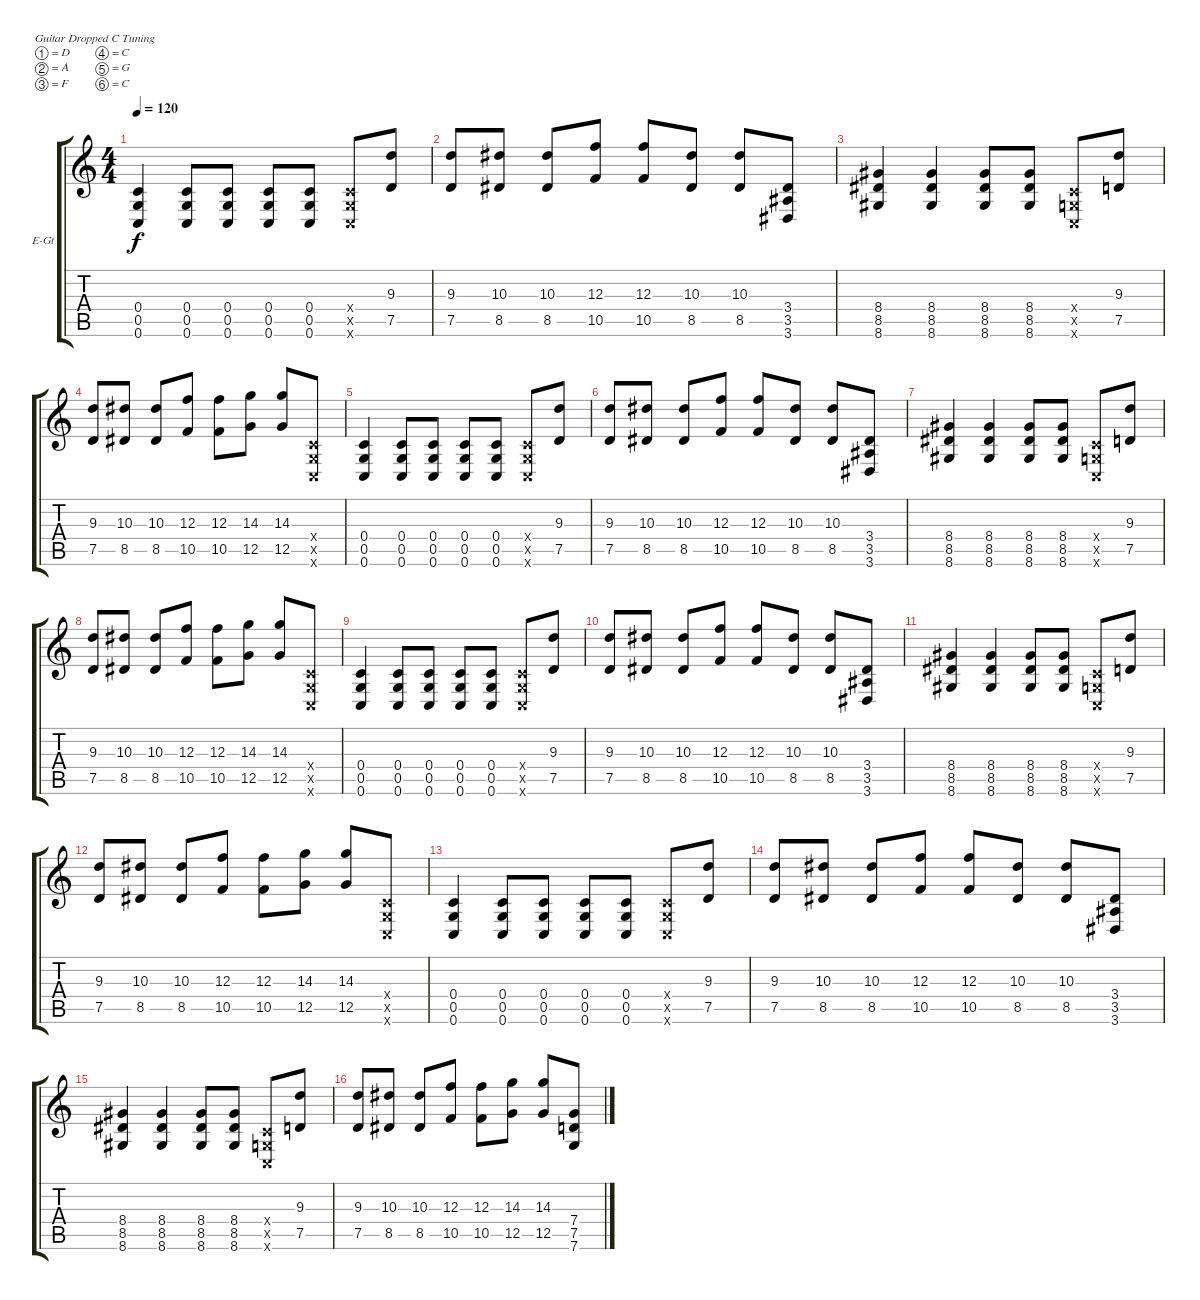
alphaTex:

\defaultSystemsLayout 4
\bracketExtendMode groupsimilarinstruments
\firstSystemTrackNameOrientation horizontal
\otherSystemsTrackNameOrientation horizontal
\track ("Electric Guitar" "E-Gt") {instrument distortionguitar}
\staff {score tabs}
\tuning (D4 A3 F3 C3 G2 C2)
\ts (4 4)
\tempo 120
\clef g2
\scale
0.333333
\ks c
(0.6 0.5 0.4).4{dy f} (0.6 0.5 0.4).8 (0.6 0.5 0.4).8 (0.6 0.5 0.4).8 (0.6 0.5 0.4).8 (0.6{x} 0.5{x} 0.4{x}).8 (9.3 7.5).8 |
\scale
0.333333 (9.3 7.5).8 (8.5 10.3).8 (8.5 10.3).8 (10.5 12.3).8 (10.5 12.3).8 (8.5 10.3).8 (8.5 10.3).8 (3.6 3.5 3.4).8 |
\scale
0.333333 (8.6 8.5 8.4).4 (8.6 8.5 8.4).4 (8.6 8.5 8.4).8 (8.6 8.5 8.4).8 (0.6{x} 0.5{x} 0.4{x}).8 (9.3 7.5).8 |
\scale
0.333333 (9.3 7.5).8 (8.5 10.3).8 (8.5 10.3).8 (10.5 12.3).8 (10.5 12.3).8 (12.5 14.3).8 (12.5 14.3).8 (0.6{x} 0.5{x} 0.4{x}).8 |
\scale
0.333333 (0.6 0.5 0.4).4 (0.6 0.5 0.4).8 (0.6 0.5 0.4).8 (0.6 0.5 0.4).8 (0.6 0.5 0.4).8 (0.6{x} 0.5{x} 0.4{x}).8 (9.3 7.5).8 |
\scale
0.333333 (9.3 7.5).8 (8.5 10.3).8 (8.5 10.3).8 (10.5 12.3).8 (10.5 12.3).8 (8.5 10.3).8 (8.5 10.3).8 (3.6 3.5 3.4).8 |
\scale
0.333333 (8.6 8.5 8.4).4 (8.6 8.5 8.4).4 (8.6 8.5 8.4).8 (8.6 8.5 8.4).8 (0.6{x} 0.5{x} 0.4{x}).8 (9.3 7.5).8 |
\scale
0.333333 (9.3 7.5).8 (8.5 10.3).8 (8.5 10.3).8 (10.5 12.3).8 (10.5 12.3).8 (12.5 14.3).8 (12.5 14.3).8 (0.6{x} 0.5{x} 0.4{x}).8 |
\scale
0.333333 (0.6 0.5 0.4).4 (0.6 0.5 0.4).8 (0.6 0.5 0.4).8 (0.6 0.5 0.4).8 (0.6 0.5 0.4).8 (0.6{x} 0.5{x} 0.4{x}).8 (9.3 7.5).8 |
\scale
0.333333 (9.3 7.5).8 (8.5 10.3).8 (8.5 10.3).8 (10.5 12.3).8 (10.5 12.3).8 (8.5 10.3).8 (8.5 10.3).8 (3.6 3.5 3.4).8 |
\scale
0.333333 (8.6 8.5 8.4).4 (8.6 8.5 8.4).4 (8.6 8.5 8.4).8 (8.6 8.5 8.4).8 (0.6{x} 0.5{x} 0.4{x}).8 (9.3 7.5).8 |
\scale
0.333333 (9.3 7.5).8 (8.5 10.3).8 (8.5 10.3).8 (10.5 12.3).8 (10.5 12.3).8 (12.5 14.3).8 (12.5 14.3).8 (0.6{x} 0.5{x} 0.4{x}).8 |
\scale
0.333333 (0.6 0.5 0.4).4 (0.6 0.5 0.4).8 (0.6 0.5 0.4).8 (0.6 0.5 0.4).8 (0.6 0.5 0.4).8 (0.6{x} 0.5{x} 0.4{x}).8 (9.3 7.5).8 |
\scale
0.333333 (9.3 7.5).8 (8.5 10.3).8 (8.5 10.3).8 (10.5 12.3).8 (10.5 12.3).8 (8.5 10.3).8 (8.5 10.3).8 (3.6 3.5 3.4).8 |
\scale
0.333333 (8.6 8.5 8.4).4 (8.6 8.5 8.4).4 (8.6 8.5 8.4).8 (8.6 8.5 8.4).8 (0.6{x} 0.5{x} 0.4{x}).8 (9.3 7.5).8 |
\scale
0.333333 (9.3 7.5).8 (8.5 10.3).8 (8.5 10.3).8 (10.5 12.3).8 (10.5 12.3).8 (12.5 14.3).8 (12.5 14.3).8 (7.6 7.5 7.4).8
